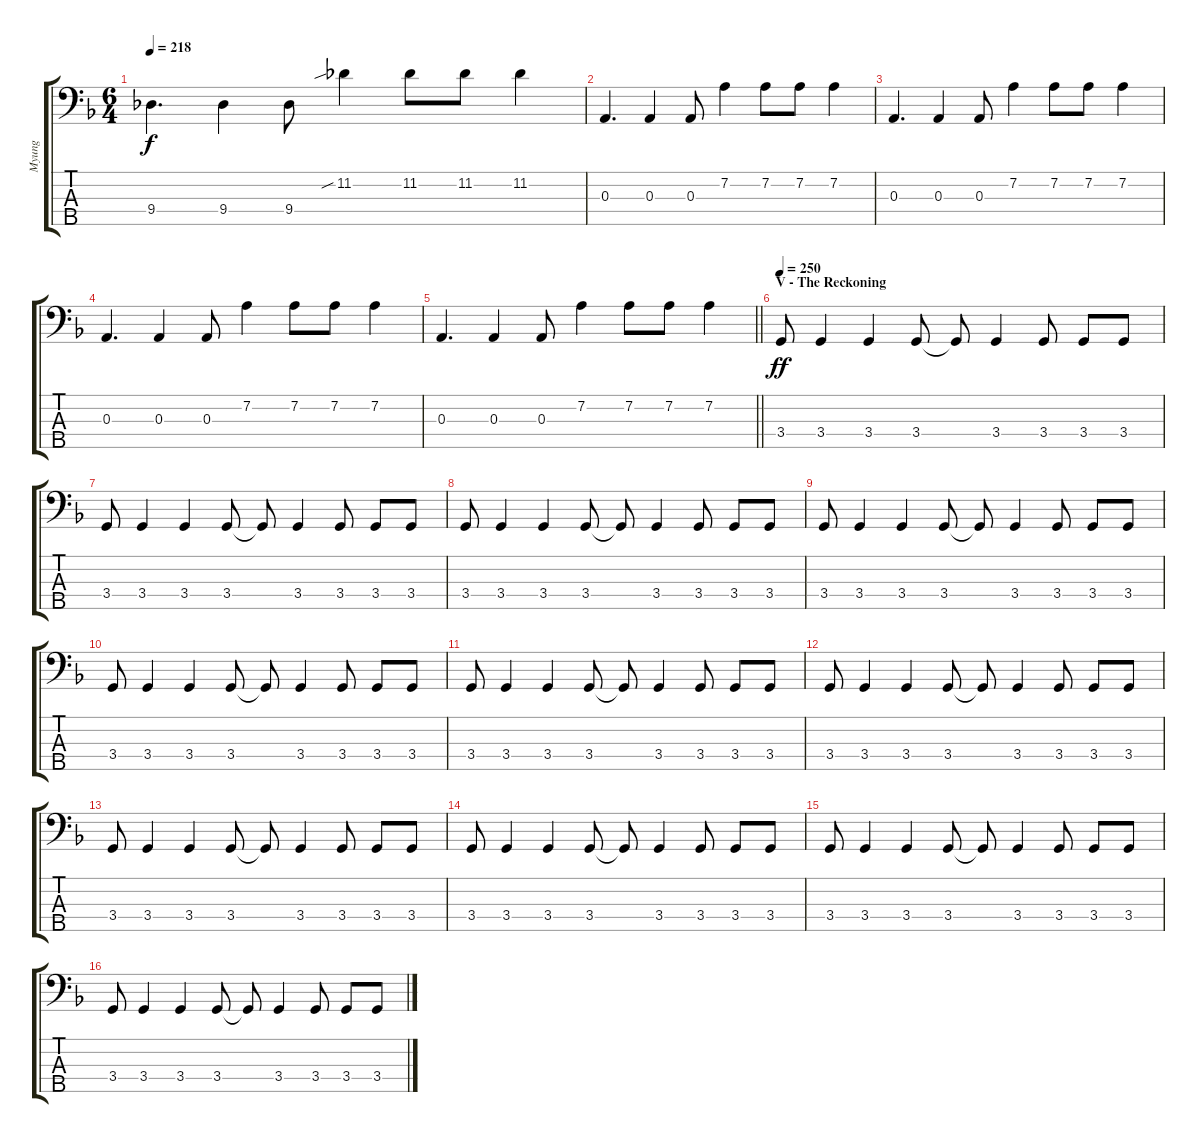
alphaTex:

\track ("Myung" "Myung") {instrument electricbassfinger}
\staff {score tabs}
\tuning (G2 D2 A1 E1 B0) {hide}
\ts (6 4)
\tempo 218
\clef f4
\ks f
9.4.4{d dy f} 9.4.4 9.4.8 11.2{sib}.4 11.2.8 11.2.8 11.2.4 |
0.3.4{d} 0.3.4 0.3.8 7.2.4 7.2.8 7.2.8 7.2.4 |
0.3.4{d} 0.3.4 0.3.8 7.2.4 7.2.8 7.2.8 7.2.4 |
0.3.4{d} 0.3.4 0.3.8 7.2.4 7.2.8 7.2.8 7.2.4 |
\barLineRight lightlight
0.3.4{d} 0.3.4 0.3.8 7.2.4 7.2.8 7.2.8 7.2.4 |
\section ("" "V - The Reckoning")
\tempo 250
3.4.8{dy ff} 3.4.4 3.4.4 3.4.8 3.4{t}.8 3.4.4 3.4.8 3.4.8 3.4.8 |
3.4.8 3.4.4 3.4.4 3.4.8 3.4{t}.8 3.4.4 3.4.8 3.4.8 3.4.8 |
3.4.8 3.4.4 3.4.4 3.4.8 3.4{t}.8 3.4.4 3.4.8 3.4.8 3.4.8 |
3.4.8 3.4.4 3.4.4 3.4.8 3.4{t}.8 3.4.4 3.4.8 3.4.8 3.4.8 |
3.4.8 3.4.4 3.4.4 3.4.8 3.4{t}.8 3.4.4 3.4.8 3.4.8 3.4.8 |
3.4.8 3.4.4 3.4.4 3.4.8 3.4{t}.8 3.4.4 3.4.8 3.4.8 3.4.8 |
3.4.8 3.4.4 3.4.4 3.4.8 3.4{t}.8 3.4.4 3.4.8 3.4.8 3.4.8 |
3.4.8 3.4.4 3.4.4 3.4.8 3.4{t}.8 3.4.4 3.4.8 3.4.8 3.4.8 |
3.4.8 3.4.4 3.4.4 3.4.8 3.4{t}.8 3.4.4 3.4.8 3.4.8 3.4.8 |
3.4.8 3.4.4 3.4.4 3.4.8 3.4{t}.8 3.4.4 3.4.8 3.4.8 3.4.8 |
3.4.8 3.4.4 3.4.4 3.4.8 3.4{t}.8 3.4.4 3.4.8 3.4.8 3.4.8
